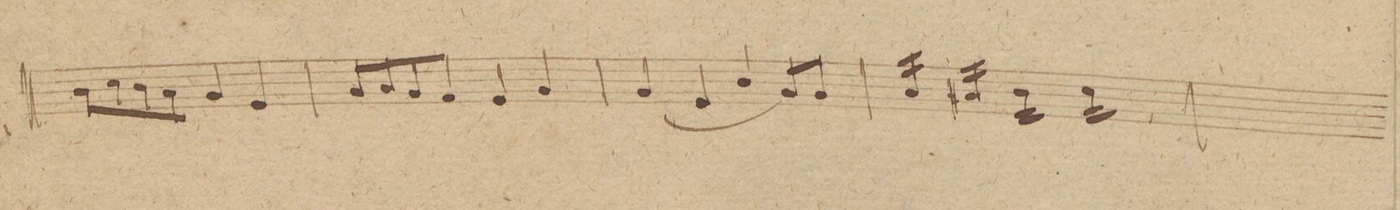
**kern	**dynam
*I"Violino IIdo	*
*clefG2	*
*k[f#c#g#]	*
*met(c|)	*
*M2/2	*
8b\L	.
8cc#\	.
8b\	.
8a\J	.
4g#/	.
4e/	.
=178	=178
8g#/L	.
8a/	.
8g#/	.
8f#/J	.
4e/	.
4g#/	.
=179	=179
(4g#/	.
4e/	.
4b/	.
8g#/L)	.
8g#/J	.
=180	=180
*tremolo	*
16a/LL	.
16a/	.
16a/	.
16a/JJ	.
16a#X/LL	.
16a#X/	.
16a#X/	.
16a#X/JJ	.
16b\LL	.
16b\	.
16b\	.
16b\JJ	.
16cc#\LL	.
16cc#\	.
16cc#\	.
16cc#\JJ	.
=181	=181
*-	*-
